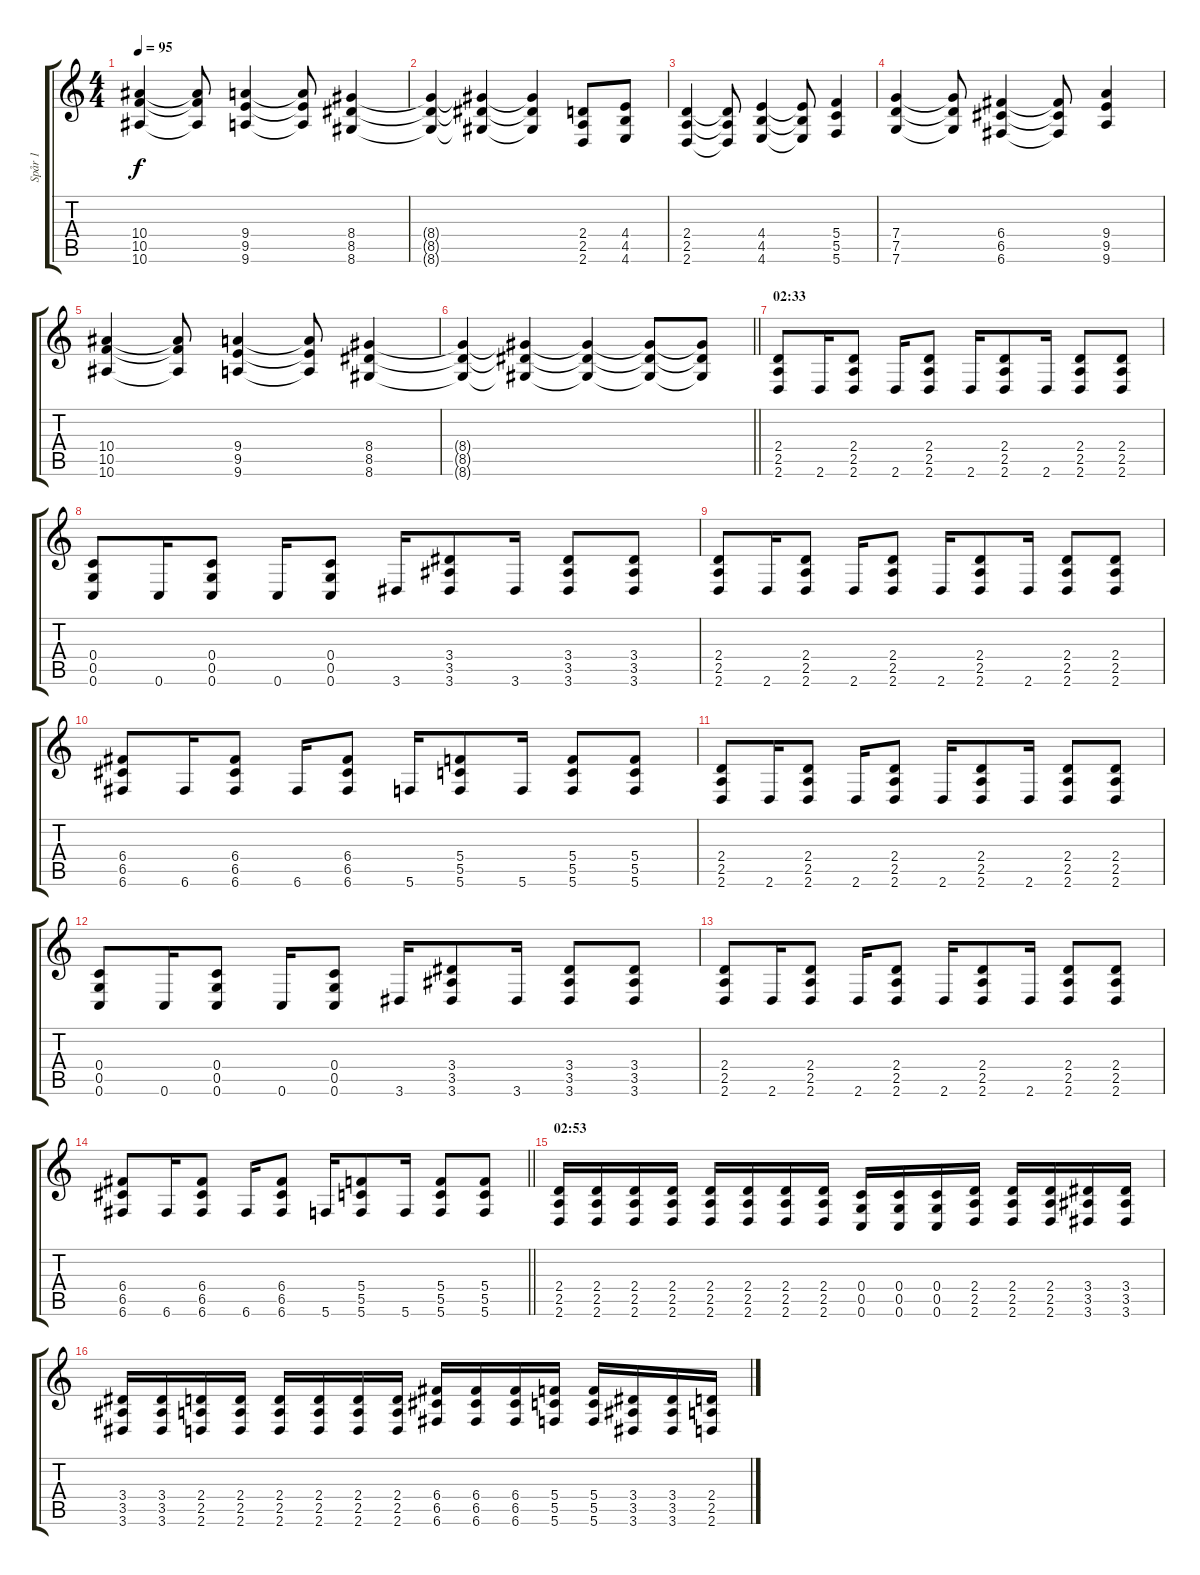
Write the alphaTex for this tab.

\track ("Spår 1" "Spår 1") {instrument distortionguitar}
\staff {score tabs}
\tuning (D4 A3 F3 C3 G2 C2) {hide}
\ts (4 4)
\tempo 95
\clef g2
\ks c
(10.4 10.5 10.6).4{dy f} (10.4{t} 10.5{t} 10.6{t}).8 (9.4 9.5 9.6).4 (9.4{t} 9.5{t} 9.6{t}).8 (8.4 8.5 8.6).4 |
(8.4{t} 8.5{t} 8.6{t}).4 (8.4{t} 8.5{t} 8.6{t}).4 (8.4{t} 8.5{t} 8.6{t}).4 (2.4 2.5 2.6).8 (4.4 4.5 4.6).8 |
(2.4 2.5 2.6).4{balance 8} (2.4{t} 2.5{t} 2.6{t}).8 (4.4 4.5 4.6).4 (4.4{t} 4.5{t} 4.6{t}).8 (5.4 5.5 5.6).4 |
(7.4 7.5 7.6).4 (7.4{t} 7.5{t} 7.6{t}).8 (6.4 6.5 6.6).4 (6.4{t} 6.5{t} 6.6{t}).8 (9.4 9.5 9.6).4 |
(10.4 10.5 10.6).4 (10.4{t} 10.5{t} 10.6{t}).8 (9.4 9.5 9.6).4 (9.4{t} 9.5{t} 9.6{t}).8 (8.4 8.5 8.6).4 |
\barLineRight lightlight
(8.4{t} 8.5{t} 8.6{t}).4 (8.4{t} 8.5{t} 8.6{t}).4 (8.4{t} 8.5{t} 8.6{t}).4 (8.4{t} 8.5{t} 8.6{t}).8 (8.4{t} 8.5{t} 8.6{t}).8 |
\section ("" "02:33")
(2.4 2.5 2.6).8{volume 14 balance 3 instrument distortionguitar} 2.6.16 (2.4 2.5 2.6).8 2.6.16 (2.4 2.5 2.6).8 2.6.16 (2.4 2.5 2.6).8 2.6.16 (2.4 2.5 2.6).8 (2.4 2.5 2.6).8 |
(0.4 0.5 0.6).8 0.6.16 (0.4 0.5 0.6).8 0.6.16 (0.4 0.5 0.6).8 3.6.16 (3.4 3.5 3.6).8 3.6.16 (3.4 3.5 3.6).8 (3.4 3.5 3.6).8 |
(2.4 2.5 2.6).8 2.6.16 (2.4 2.5 2.6).8 2.6.16 (2.4 2.5 2.6).8 2.6.16 (2.4 2.5 2.6).8 2.6.16 (2.4 2.5 2.6).8 (2.4 2.5 2.6).8 |
(6.4 6.5 6.6).8 6.6.16 (6.4 6.5 6.6).8 6.6.16 (6.4 6.5 6.6).8 5.6.16 (5.4 5.5 5.6).8 5.6.16 (5.4 5.5 5.6).8 (5.4 5.5 5.6).8 |
(2.4 2.5 2.6).8 2.6.16 (2.4 2.5 2.6).8 2.6.16 (2.4 2.5 2.6).8 2.6.16 (2.4 2.5 2.6).8 2.6.16 (2.4 2.5 2.6).8 (2.4 2.5 2.6).8 |
(0.4 0.5 0.6).8 0.6.16 (0.4 0.5 0.6).8 0.6.16 (0.4 0.5 0.6).8 3.6.16 (3.4 3.5 3.6).8 3.6.16 (3.4 3.5 3.6).8 (3.4 3.5 3.6).8 |
(2.4 2.5 2.6).8 2.6.16 (2.4 2.5 2.6).8 2.6.16 (2.4 2.5 2.6).8 2.6.16 (2.4 2.5 2.6).8 2.6.16 (2.4 2.5 2.6).8 (2.4 2.5 2.6).8 |
\barLineRight lightlight
(6.4 6.5 6.6).8 6.6.16 (6.4 6.5 6.6).8 6.6.16 (6.4 6.5 6.6).8 5.6.16 (5.4 5.5 5.6).8 5.6.16 (5.4 5.5 5.6).8 (5.4 5.5 5.6).8 |
\section ("" "02:53")
(2.4 2.5 2.6).16 (2.4 2.5 2.6).16 (2.4 2.5 2.6).16 (2.4 2.5 2.6).16 (2.4 2.5 2.6).16 (2.4 2.5 2.6).16 (2.4 2.5 2.6).16 (2.4 2.5 2.6).16 (0.4 0.5 0.6).16 (0.4 0.5 0.6).16 (0.4 0.5 0.6).16 (2.4 2.5 2.6).16 (2.4 2.5 2.6).16 (2.4 2.5 2.6).16 (3.4 3.5 3.6).16 (3.4 3.5 3.6).16 |
(3.4 3.5 3.6).16 (3.4 3.5 3.6).16 (2.4 2.5 2.6).16 (2.4 2.5 2.6).16 (2.4 2.5 2.6).16 (2.4 2.5 2.6).16 (2.4 2.5 2.6).16 (2.4 2.5 2.6).16 (6.4 6.5 6.6).16 (6.4 6.5 6.6).16 (6.4 6.5 6.6).16 (5.4 5.5 5.6).16 (5.4 5.5 5.6).16 (3.4 3.5 3.6).16 (3.4 3.5 3.6).16 (2.4 2.5 2.6).16
